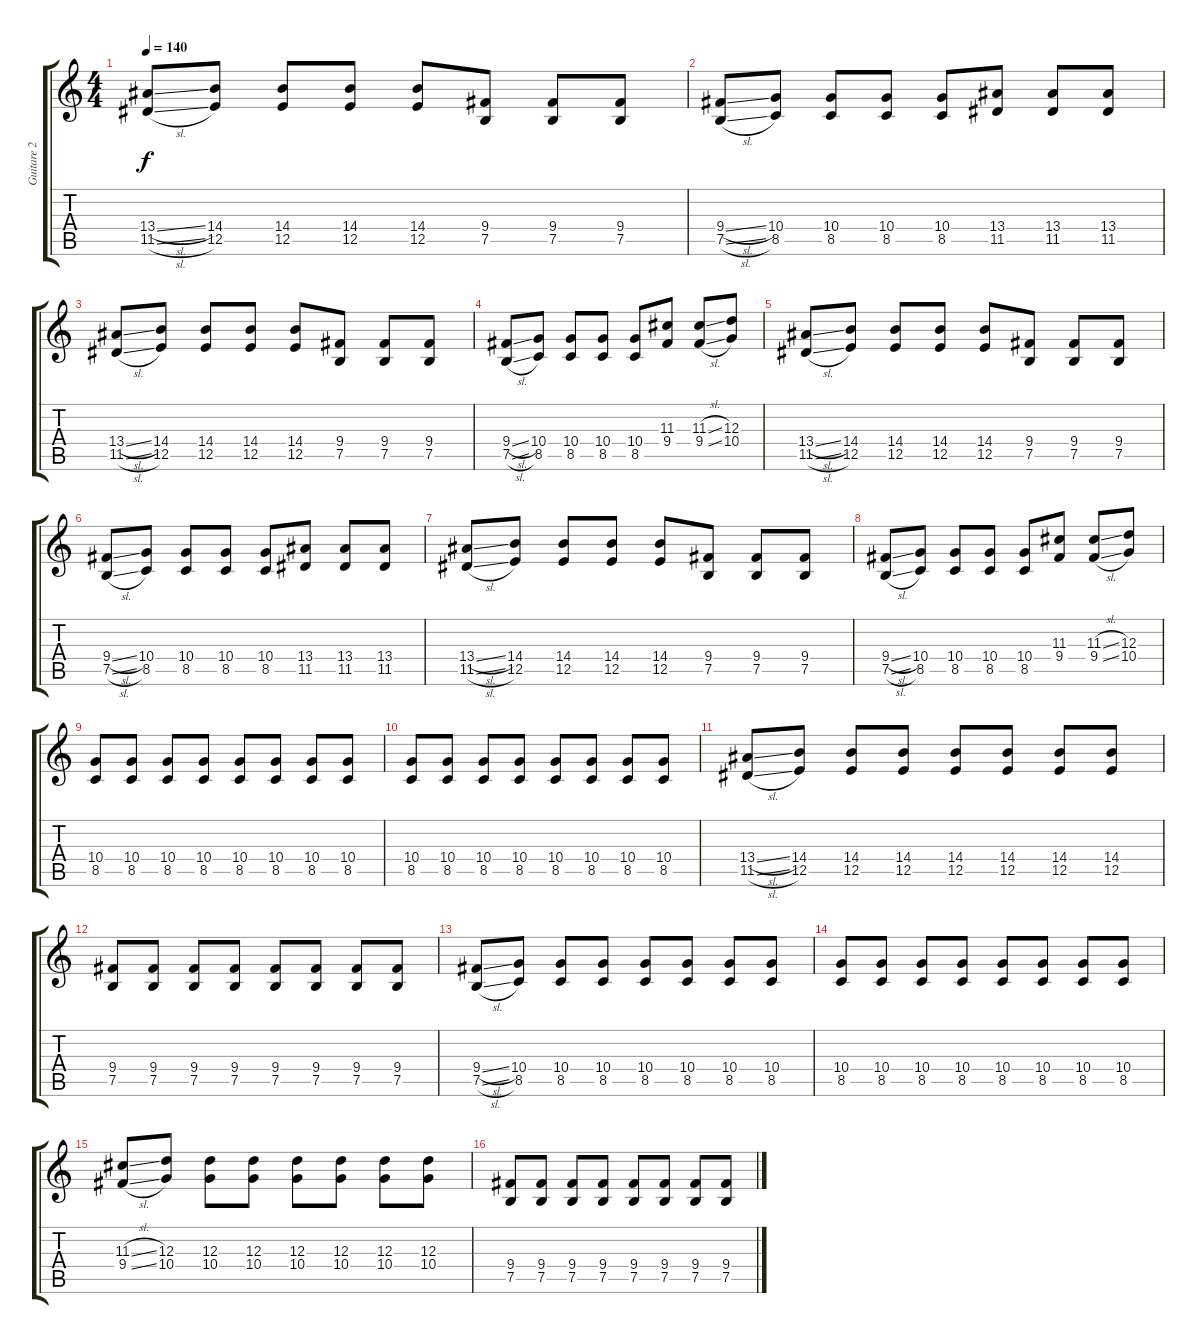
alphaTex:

\track ("Guitare 2" "Guitare 2") {instrument distortionguitar}
\staff {score tabs}
\tuning (B3 Gb3 D3 A2 E2 B1) {hide}
\ts (4 4)
\tempo 140
\clef g2
\ks c
(13.4{sl} 11.5{sl}).8{dy f} (14.4 12.5).8 (14.4 12.5).8 (14.4 12.5).8 (14.4 12.5).8 (9.4 7.5).8 (9.4 7.5).8 (9.4 7.5).8 |
(9.4{sl} 7.5{sl}).8 (10.4 8.5).8 (10.4 8.5).8 (10.4 8.5).8 (10.4 8.5).8 (13.4 11.5).8 (13.4 11.5).8 (13.4 11.5).8 |
(13.4{sl} 11.5{sl}).8 (14.4 12.5).8 (14.4 12.5).8 (14.4 12.5).8 (14.4 12.5).8 (9.4 7.5).8 (9.4 7.5).8 (9.4 7.5).8 |
(9.4{sl} 7.5{sl}).8 (10.4 8.5).8 (10.4 8.5).8 (10.4 8.5).8 (10.4 8.5).8 (11.3 9.4).8 (11.3{sl} 9.4{sl}).8 (12.3 10.4).8 |
(13.4{sl} 11.5{sl}).8 (14.4 12.5).8 (14.4 12.5).8 (14.4 12.5).8 (14.4 12.5).8 (9.4 7.5).8 (9.4 7.5).8 (9.4 7.5).8 |
(9.4{sl} 7.5{sl}).8 (10.4 8.5).8 (10.4 8.5).8 (10.4 8.5).8 (10.4 8.5).8 (13.4 11.5).8 (13.4 11.5).8 (13.4 11.5).8 |
(13.4{sl} 11.5{sl}).8 (14.4 12.5).8 (14.4 12.5).8 (14.4 12.5).8 (14.4 12.5).8 (9.4 7.5).8 (9.4 7.5).8 (9.4 7.5).8 |
(9.4{sl} 7.5{sl}).8 (10.4 8.5).8 (10.4 8.5).8 (10.4 8.5).8 (10.4 8.5).8 (11.3 9.4).8 (11.3{sl} 9.4{sl}).8 (12.3 10.4).8 |
(10.4 8.5).8 (10.4 8.5).8 (10.4 8.5).8 (10.4 8.5).8 (10.4 8.5).8 (10.4 8.5).8 (10.4 8.5).8 (10.4 8.5).8 |
(10.4 8.5).8 (10.4 8.5).8 (10.4 8.5).8 (10.4 8.5).8 (10.4 8.5).8 (10.4 8.5).8 (10.4 8.5).8 (10.4 8.5).8 |
(13.4{sl} 11.5{sl}).8 (14.4 12.5).8 (14.4 12.5).8 (14.4 12.5).8 (14.4 12.5).8 (14.4 12.5).8 (14.4 12.5).8 (14.4 12.5).8 |
(9.4 7.5).8 (9.4 7.5).8 (9.4 7.5).8 (9.4 7.5).8 (9.4 7.5).8 (9.4 7.5).8 (9.4 7.5).8 (9.4 7.5).8 |
(9.4{sl} 7.5{sl}).8 (10.4 8.5).8 (10.4 8.5).8 (10.4 8.5).8 (10.4 8.5).8 (10.4 8.5).8 (10.4 8.5).8 (10.4 8.5).8 |
(10.4 8.5).8 (10.4 8.5).8 (10.4 8.5).8 (10.4 8.5).8 (10.4 8.5).8 (10.4 8.5).8 (10.4 8.5).8 (10.4 8.5).8 |
(11.3{sl} 9.4{sl}).8 (12.3 10.4).8 (12.3 10.4).8 (12.3 10.4).8 (12.3 10.4).8 (12.3 10.4).8 (12.3 10.4).8 (12.3 10.4).8 |
(9.4 7.5).8 (9.4 7.5).8 (9.4 7.5).8 (9.4 7.5).8 (9.4 7.5).8 (9.4 7.5).8 (9.4 7.5).8 (9.4 7.5).8
